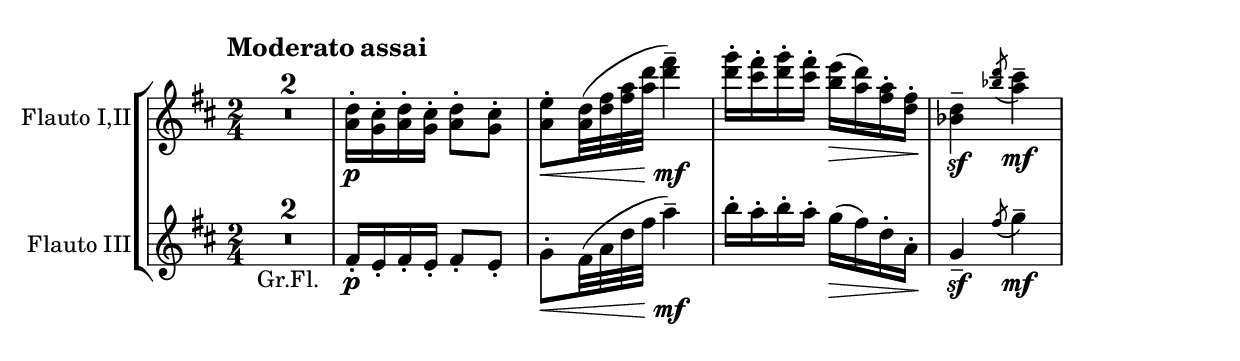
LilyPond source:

%% DO NOT EDIT this file manually; it is automatically
%% generated from LSR http://lsr.dsi.unimi.it
%% Make any changes in LSR itself, or in Documentation/snippets/new/ ,
%% and then run scripts/auxiliar/makelsr.py
%%
%% This file is in the public domain.
\version "2.17.25"

\header {
  lsrtags = "headword"

  texidoc = "
Wind headword

"
  doctitle = "Wind headword"
} % begin verbatim

% NR 2.whatever  Wind
% Tchaikovsky
% Nutcracker Suite, VII Dance of the Merlitons
\score {
  \new StaffGroup <<
    \new Staff \relative c'' {
      \set Staff.instrumentName = "Flauto I,II"
      \once \override Score.RehearsalMark.self-alignment-X = #-1
      \once \override Score.RehearsalMark.break-align-symbols = #'(time-signature)
      \once \override Score.TimeSignature.break-align-anchor-alignment = #LEFT
      \once \override Score.RehearsalMark.padding = #4
      \mark \markup \large \bold {Moderato assai}
      \key d \major
      \time 2/4
      \compressFullBarRests
      R2*2
      <d a>16-.\p <cis g>-. <d a>-. <cis g>-. <d a>8-. <cis g>-.
      <e a,>-.\< <d a>32( <fis d> <a fis> <d a> <fis d>4--)\mf
      <g d>16-. <fis cis>-. <g d>-. <fis cis>-.
        <e b>(\> <d a>) <a fis>-. <fis d>-.\!
      <d bes>4--\sf \acciaccatura {<d' bes>8} <cis a>4--\mf
    }
    \new Staff \relative c' {
      \set Staff.instrumentName = "Flauto III"
      \key d \major
      \time 2/4
      \compressFullBarRests
      R2*2_\markup{Gr.Fl.}
      fis16-.\p e-. fis-. e-. fis8-. e-.
      g8-.\< fis32( a d fis a4--)\mf
      b16-. a-. b-. a-. g(\> fis) d-. a-.\!
      g4--\sf \acciaccatura fis'8 g4--\mf
    }
  >>
}
